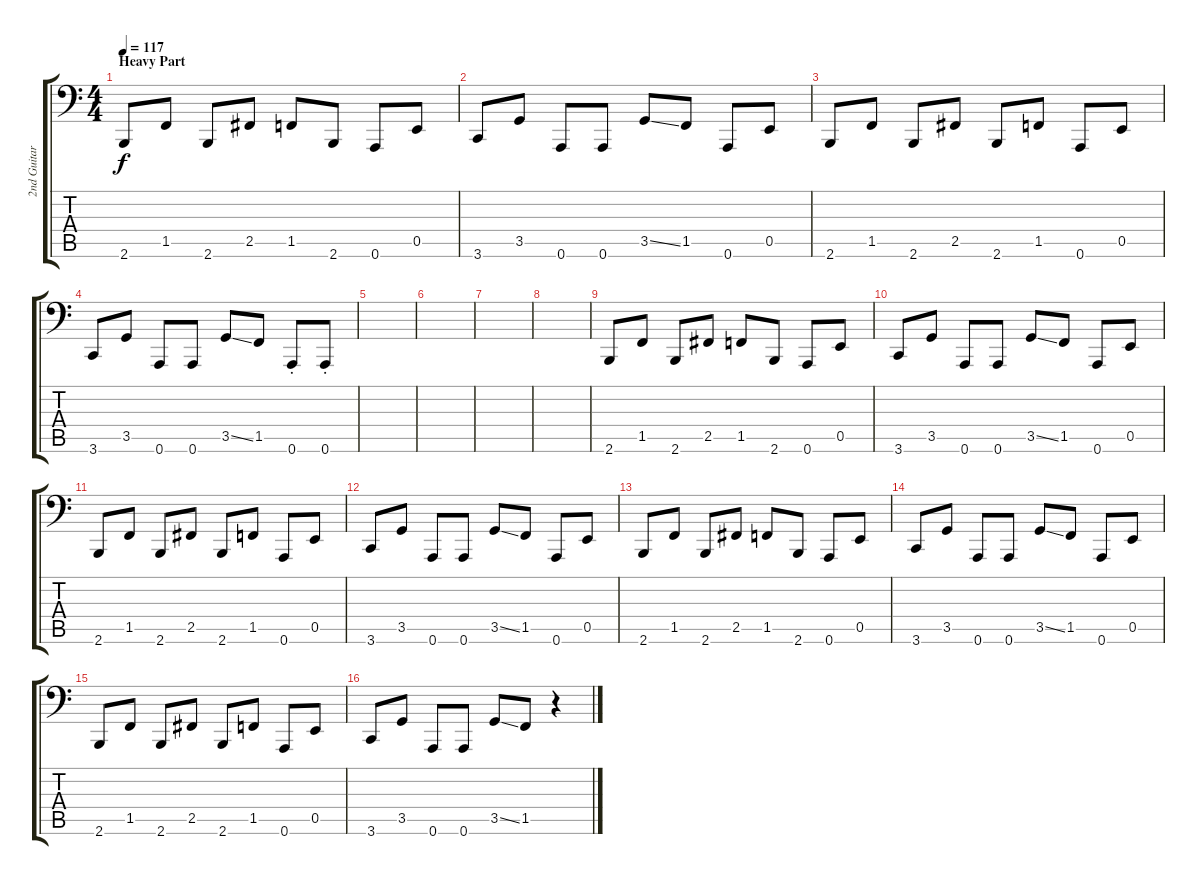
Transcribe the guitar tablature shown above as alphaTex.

\track ("2nd Guitar (with a nice effect,too)" "2nd Guitar") {instrument vibraphone}
\staff {score tabs}
\tuning (E4 B3 G3 A2 E2 A1) {hide}
\ts (4 4)
\section ("" "Heavy Part")
\tempo 117
\clef f4
\ks c
2.6.8{dy f volume 12 instrument overdrivenguitar} 1.5.8 2.6.8 2.5.8 1.5.8 2.6.8 0.6.8 0.5.8 |
3.6.8 3.5.8 0.6.8 0.6.8 3.5{ss}.8 1.5.8 0.6.8 0.5.8 |
2.6.8 1.5.8 2.6.8 2.5.8 2.6.8 1.5.8 0.6.8 0.5.8 |
3.6.8 3.5.8 0.6.8 0.6.8 3.5{ss}.8 1.5.8 0.6{st}.8 0.6{st}.8 |
\section ("" "")
|
|
|
|
2.6.8{volume 13 instrument vibraphone} 1.5.8 2.6.8 2.5.8 1.5.8 2.6.8 0.6.8 0.5.8 |
3.6.8 3.5.8 0.6.8 0.6.8 3.5{ss}.8 1.5.8 0.6.8 0.5.8 |
2.6.8 1.5.8 2.6.8 2.5.8 2.6.8 1.5.8 0.6.8 0.5.8 |
3.6.8 3.5.8 0.6.8 0.6.8 3.5{ss}.8 1.5.8 0.6.8 0.5.8 |
2.6.8 1.5.8 2.6.8 2.5.8 1.5.8 2.6.8 0.6.8 0.5.8 |
3.6.8 3.5.8 0.6.8 0.6.8 3.5{ss}.8 1.5.8 0.6.8 0.5.8 |
2.6.8 1.5.8 2.6.8 2.5.8 2.6.8 1.5.8 0.6.8 0.5.8 |
3.6.8 3.5.8 0.6.8 0.6.8 3.5{ss}.8 1.5.8 r.4
